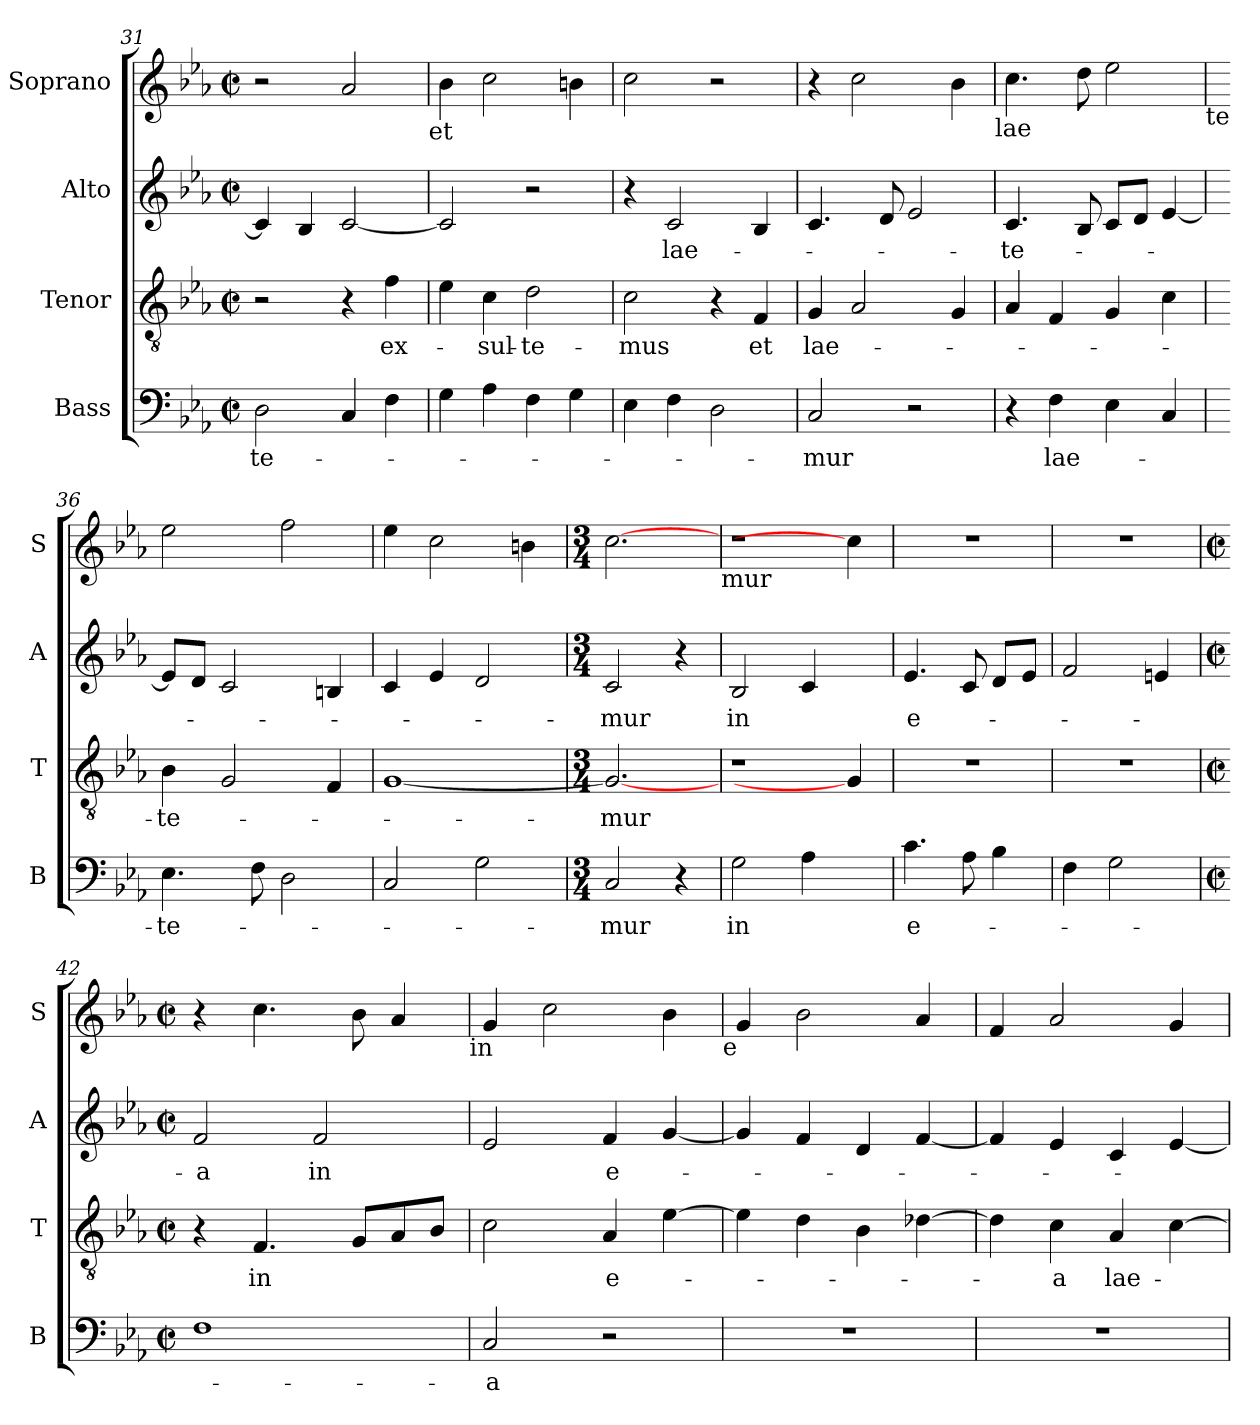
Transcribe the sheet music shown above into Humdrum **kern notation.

**kern	**text	**kern	**text	**kern	**text	**kern
*part4	*part4	*part3	*part3	*part2	*part2	*part1
*staff4	*staff4	*staff3	*staff3	*staff2	*staff2	*staff1
*I"Bass	*	*I"Tenor	*	*I"Alto	*	*I"Soprano
*I'B	*	*I'T	*	*I'A	*	*I'S
*clefF4	*	*clefGv2	*	*clefG2	*	*clefG2
*k[b-e-a-]	*	*k[b-e-a-]	*	*k[b-e-a-]	*	*k[b-e-a-]
*E-:	*	*E-:	*	*E-:	*	*E-:
*M2/2	*	*M2/2	*	*M2/2	*	*M2/2
*met(c|)	*	*met(c|)	*	*met(c|)	*	*met(c|)
=31	=31	=31	=31	=31	=31	=31
!	!LO:LY:b	!	!	!	!	!
2D\	-te-	2r	.	4c/]	.	2r
.	.	.	.	4B-/	.	.
4C/	.	4r	.	[<2c/	.	2a-/
!	!	!	!LO:LY:b	!	!	!
4F\	.	4f\	ex-	.	.	.
!	!	!	!	!	!	!LO:TX:b:t=et
=32	=32	=32	=32	=32	=32	=32
4G\	.	4e-\	.	2c/]	.	4b-\
!	!	!	!LO:LY:b	!	!	!
4A-\	.	4c\	-sul-	.	.	2cc\
!	!	!	!LO:LY:b	!	!	!
4F\	.	2d\	-te-	2r	.	.
4G\	.	.	.	.	.	4bn\
=33	=33	=33	=33	=33	=33	=33
!	!	!	!LO:LY:b	!	!	!
4E-\	.	2c\	-mus	4r	.	2cc\
!	!	!	!	!	!LO:LY:b	!
4F\	.	.	.	2c/	lae-	.
2D\	.	4r	.	.	.	2r
!	!	!	!LO:LY:b	!	!	!
.	.	4F/	et	4B-/	.	.
!!LO:LB:g=z
=34	=34	=34	=34	=34	=34	=34
!	!LO:LY:b	!	!LO:LY:b	!	!	!
2C/	-mur	4G/	lae-	4.c/	.	4r
.	.	2A-/	.	.	.	2cc\
.	.	.	.	8d/	.	.
2r	.	.	.	2e-/	.	.
.	.	4G/	.	.	.	4b-\
!	!	!	!	!	!	!LO:TX:b:t=lae
=35	=35	=35	=35	=35	=35	=35
!	!	!	!	!	!LO:LY:b	!
4r	.	4A-/	.	4.c/	-te-	4.cc\
!	!LO:LY:b	!	!	!	!	!
4F\	lae-	4F/	.	.	.	.
.	.	.	.	8B-/	.	8dd\
4E-\	.	4G/	.	8c/L	.	2ee-\
.	.	.	.	8d/J	.	.
4C/	.	4c\	.	[<4e-/	.	.
!	!	!	!	!	!	!LO:TX:b:t=te
=36	=36	=36	=36	=36	=36	=36
!	!LO:LY:b	!	!LO:LY:b	!	!	!
4.E-\	-te-	4B-\	-te-	8e-/L]	.	2ee-\
.	.	.	.	8d/J	.	.
.	.	2G/	.	2c/	.	.
8F\	.	.	.	.	.	.
2D\	.	.	.	.	.	2ff\
.	.	4F/	.	4Bn/	.	.
=37	=37	=37	=37	=37	=37	=37
2C/	.	[<1G	.	4c/	.	4ee-\
.	.	.	.	4e-/	.	2cc\
2G\	.	.	.	2d/	.	.
.	.	.	.	.	.	4bn\
=38	=38	=38	=38	=38	=38	=38
*M3/4	*	*M3/4	*	*M3/4	*	*M3/4
!	!LO:LY:b	!	!LO:LY:b	!	!LO:LY:b	!
2C/	-mur	2.G_	-mur	2c/	-mur	[2.cc
4r	.	.	.	4r	.	.
!	!	!	!	!	!	!LO:TX:b:t=mur
=39	=39	=39	=39	=39	=39	=39
!	!LO:LY:b	!LO:N:vis=1	!	!	!LO:LY:b	!LO:N:vis=1
2G\	in	2.r	.	2B-/	in	2.r
4A-\	.	.	.	4c/	.	.
4ryy	.	4G]	.	4ryy	.	4cc]
!!LO:LB:g=z
=40	=40	=40	=40	=40	=40	=40
!	!LO:LY:b	!LO:N:vis=1	!	!	!LO:LY:b	!LO:N:vis=1
4.c\	e-	2.r	.	4.e-/	e-	2.r
8A-\	.	.	.	8c/	.	.
4B-\	.	.	.	8d/L	.	.
.	.	.	.	8e-/J	.	.
=41	=41	=41	=41	=41	=41	=41
!	!	!LO:N:vis=1	!	!	!	!LO:N:vis=1
4F\	.	2.r	.	2f/	.	2.r
2G\	.	.	.	.	.	.
.	.	.	.	4en/	.	.
=42	=42	=42	=42	=42	=42	=42
*M2/2	*	*M2/2	*	*M2/2	*	*M2/2
*met(c|)	*	*met(c|)	*	*met(c|)	*	*met(c|)
!	!	!	!	!	!LO:LY:b	!
1F	.	4r	.	2f/	-a	4r
!	!	!	!LO:LY:b	!	!	!
.	.	4.F/	in	.	.	4.cc\
!	!	!	!	!	!LO:LY:b	!
.	.	.	.	2f/	in	.
.	.	8G/L	.	.	.	8b-\
.	.	8A-/	.	.	.	4a-/
.	.	8B-/J	.	.	.	.
!	!	!	!	!	!	!LO:TX:b:t=in
=43	=43	=43	=43	=43	=43	=43
!	!LO:LY:b	!	!	!	!	!
2C/	-a	2c\	.	2e-/	.	4g/
.	.	.	.	.	.	2cc\
!	!	!	!LO:LY:b	!	!LO:LY:b	!
2r	.	4A-/	e-	4f/	e-	.
.	.	[>4e-\	.	[<4g/	.	4b-\
!	!	!	!	!	!	!LO:TX:b:t=e
=44	=44	=44	=44	=44	=44	=44
1r	.	4e-\]	.	4g/]	.	4g/
.	.	4d\	.	4f/	.	2b-\
.	.	4B-\	.	4d/	.	.
.	.	[>4d-X\	.	[>4f/	.	4a-/
!!LO:PB:g=z
=45	=45	=45	=45	=45	=45	=45
1r	.	4d-\]	.	4f/]	.	4f/
!	!	!	!LO:LY:b	!	!	!
.	.	4c\	-a	4e-/	.	2a-/
!	!	!	!LO:LY:b	!	!	!
.	.	4A-/	lae-	4c/	.	.
.	.	[>4c\	.	[<4e-/	.	4g/
=	=	=	=	=	=	=
*-	*-	*-	*-	*-	*-	*-
